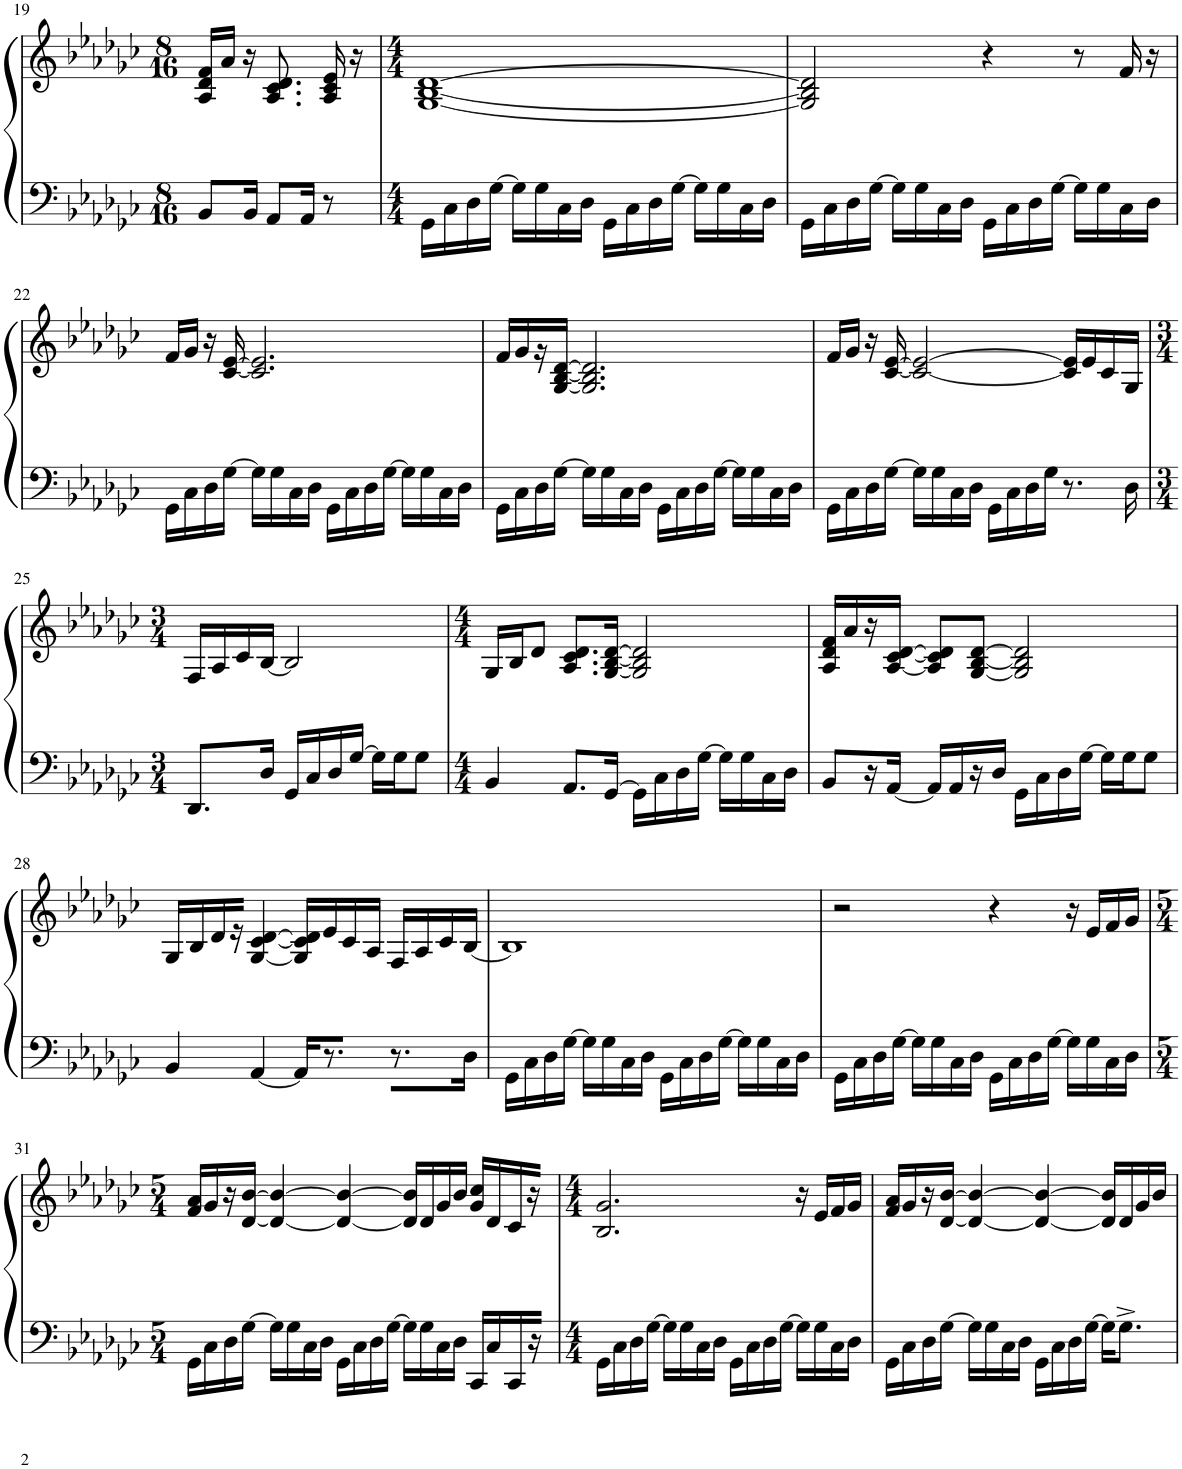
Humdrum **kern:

**kern	**kern
*part1	*part1
*staff2	*staff1
*I"Piano	*
*I'Pno.	*
!!LO:PB:g=z
*clefF4	*clefG2
*k[b-e-a-d-g-c-]	*k[b-e-a-d-g-c-]
*M8/16	*M8/16
=19	=19
8BB-/L	16A-/ 16d-/ 16f/LL
.	16a-/JJ
16BB-/Jk	16r
8AA-/L	8.A-/ 8.c-/ 8.d-/
16AA-/Jk	.
8r	16A-/ 16c-/ 16e-/
.	16r
=20	=20
*M4/4	*M4/4
16GG-\LL	[1G- [1B- [1d-
16C-\	.
16D-\	.
[16G-\JJ	.
16G-\LL]	.
16G-\	.
16C-\	.
16D-\JJ	.
16GG-\LL	.
16C-\	.
16D-\	.
[16G-\JJ	.
16G-\LL]	.
16G-\	.
16C-\	.
16D-\JJ	.
=21	=21
16GG-\LL	2G-/] 2B-/] 2d-/]
16C-\	.
16D-\	.
[16G-\JJ	.
16G-\LL]	.
16G-\	.
16C-\	.
16D-\JJ	.
16GG-\LL	4r
16C-\	.
16D-\	.
[16G-\JJ	.
16G-\LL]	8r
16G-\	.
16C-\	16f/
16D-\JJ	16r
!!LO:LB:g=z
=22	=22
16GG-\LL	16f/LL
16C-\	16g-/JJ
16D-\	16r
[16G-\JJ	[16c-/ [16e-/
16G-\LL]	2.c-/] 2.e-/]
16G-\	.
16C-\	.
16D-\JJ	.
16GG-\LL	.
16C-\	.
16D-\	.
[16G-\JJ	.
16G-\LL]	.
16G-\	.
16C-\	.
16D-\JJ	.
=23	=23
16GG-\LL	16f/LL
16C-\	16g-/
16D-\	16r
[16G-\JJ	[16G-/ [16B-/ [16d-/JJ
16G-\LL]	2.G-/] 2.B-/] 2.d-/]
16G-\	.
16C-\	.
16D-\JJ	.
16GG-\LL	.
16C-\	.
16D-\	.
[16G-\JJ	.
16G-\LL]	.
16G-\	.
16C-\	.
16D-\JJ	.
=24	=24
16GG-\LL	16f/LL
16C-\	16g-/JJ
16D-\	16r
[16G-\JJ	[16c-/ [16e-/
16G-\LL]	2c-/_ 2e-/_
16G-\	.
16C-\	.
16D-\JJ	.
16GG-\LL	.
16C-\	.
16D-\	.
16G-\JJ	.
8.r	16c-/] 16e-/]LL
.	16e-/
.	16c-/
16D-\	16G-/JJ
!!LO:LB:g=z
=25	=25
*M3/4	*M3/4
8.DD-/L	16F/LL
.	16A-/
.	16c-/
16D-/Jk	[16B-/JJ
16GG-/LL	2B-/]
16C-/	.
16D-/	.
[16G-/JJ	.
16G-\LL]	.
16G-\J	.
8G-\J	.
=26	=26
*M4/4	*M4/4
4BB-/	16G-/LL
.	16B-/J
.	8d-/J
8.AA-/L	8.A-/ 8.c-/ 8.d-/L
[16GG-/Jk	[16G-/ [16B-/ [16d-/Jk
16GG-\LL]	2G-/] 2B-/] 2d-/]
16C-\	.
16D-\	.
[16G-\JJ	.
16G-\LL]	.
16G-\	.
16C-\	.
16D-\JJ	.
=27	=27
8BB-/L	16A-/ 16d-/ 16f/LL
.	16a-/
16r	16r
[16AA-/JJ	[16A-/ [16c-/ [16d-/JJ
16AA-/LL]	8A-/] 8c-/] 8d-/]L
16AA-/	.
16r	[8G-/ [8B-/ [8d-/J
16D-/JJ	.
16GG-\LL	2G-/] 2B-/] 2d-/]
16C-\	.
16D-\	.
[16G-\JJ	.
16G-\LL]	.
16G-\J	.
8G-\J	.
!!LO:LB:g=z
=28	=28
4BB-/	16G-/LL
.	16B-/
.	16d-/
.	16r
[4AA-/	[4G-/ [4c-/ [4d-/
16AA-/KL]	16G-/] 16c-/] 16d-/]LL
8.r	16e-/
.	16c-/
.	16A-/JJ
8.r	16F/LL
.	16A-/
.	16c-/
16D-\Jk	[16B-/JJ
=29	=29
16GG-\LL	1B-]
16C-\	.
16D-\	.
[16G-\JJ	.
16G-\LL]	.
16G-\	.
16C-\	.
16D-\JJ	.
16GG-\LL	.
16C-\	.
16D-\	.
[16G-\JJ	.
16G-\LL]	.
16G-\	.
16C-\	.
16D-\JJ	.
=30	=30
16GG-\LL	2r
16C-\	.
16D-\	.
[16G-\JJ	.
16G-\LL]	.
16G-\	.
16C-\	.
16D-\JJ	.
16GG-\LL	4r
16C-\	.
16D-\	.
[16G-\JJ	.
16G-\LL]	16r
16G-\	16e-/LL
16C-\	16f/
16D-\JJ	16g-/JJ
!!LO:LB:g=z
=31	=31
*M5/4	*M5/4
16GG-\LL	16f/ 16a-/LL
16C-\	16g-/
16D-\	16r
[16G-\JJ	[16d-/ [16b-/JJ
16G-\LL]	4d-/_ 4b-/_
16G-\	.
16C-\	.
16D-\JJ	.
16GG-\LL	4d-/_ 4b-/_
16C-\	.
16D-\	.
[16G-\JJ	.
16G-\LL]	16d-/] 16b-/]LL
16G-\	16d-/
16C-\	16g-/
16D-\JJ	16b-/JJ
16CC-/LL	16g-/ 16cc-/LL
16C-/	16d-/
16CC-/	16c-/
16r	16r
=32	=32
*M4/4	*M4/4
16GG-\LL	2.B-/ 2.g-/
16C-\	.
16D-\	.
[16G-\JJ	.
16G-\LL]	.
16G-\	.
16C-\	.
16D-\JJ	.
16GG-\LL	.
16C-\	.
16D-\	.
[16G-\JJ	.
16G-\LL]	16r
16G-\	16e-/LL
16C-\	16f/
16D-\JJ	16g-/JJ
=33	=33
16GG-\LL	16f/ 16a-/LL
16C-\	16g-/
16D-\	16r
[16G-\JJ	[16d-/ [16b-/JJ
16G-\LL]	4d-/_ 4b-/_
16G-\	.
16C-\	.
16D-\JJ	.
16GG-\LL	4d-/_ 4b-/_
16C-\	.
16D-\	.
[16G-\JJ	.
16G-\KL]	16d-/] 16b-/]LL
8.G-^\J	16d-/
.	16g-/
.	16b-/JJ
=	=
*-	*-
